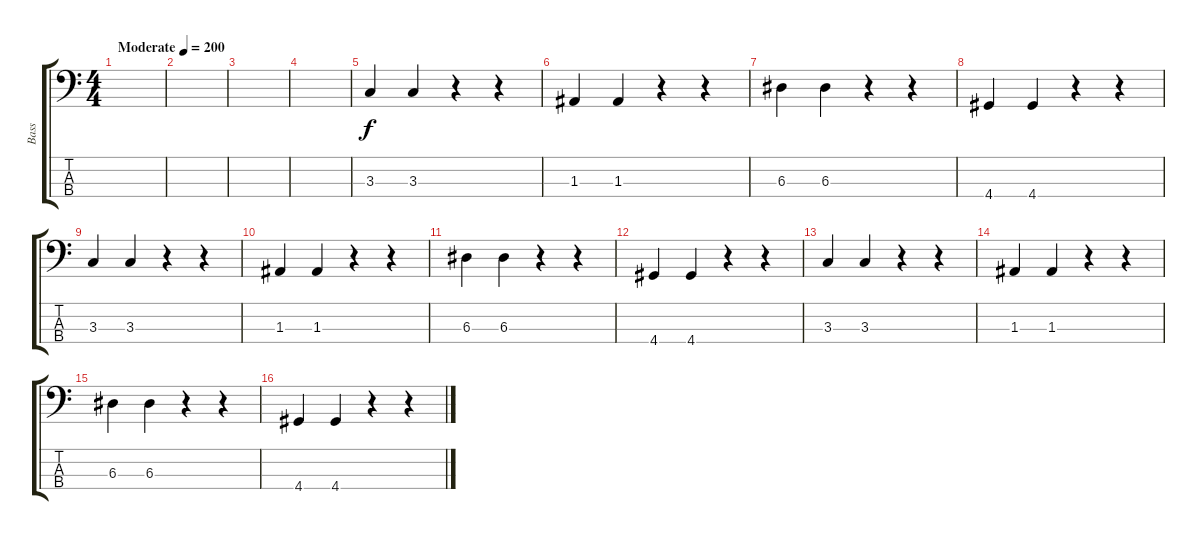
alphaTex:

\track ("Bass" "Bass") {instrument electricbasspick}
\staff {score tabs}
\tuning (G2 D2 A1 E1) {hide}
\ts (4 4)
\tempo (200 "Moderate")
\clef f4
\ks c
|
|
|
|
3.3.4 3.3.4 r.4 r.4 |
1.3.4 1.3.4 r.4 r.4 |
6.3.4 6.3.4 r.4 r.4 |
4.4.4 4.4.4 r.4 r.4 |
3.3.4 3.3.4 r.4 r.4 |
1.3.4 1.3.4 r.4 r.4 |
6.3.4 6.3.4 r.4 r.4 |
4.4.4 4.4.4 r.4 r.4 |
3.3.4 3.3.4 r.4 r.4 |
1.3.4 1.3.4 r.4 r.4 |
6.3.4 6.3.4 r.4 r.4 |
4.4.4 4.4.4 r.4 r.4
